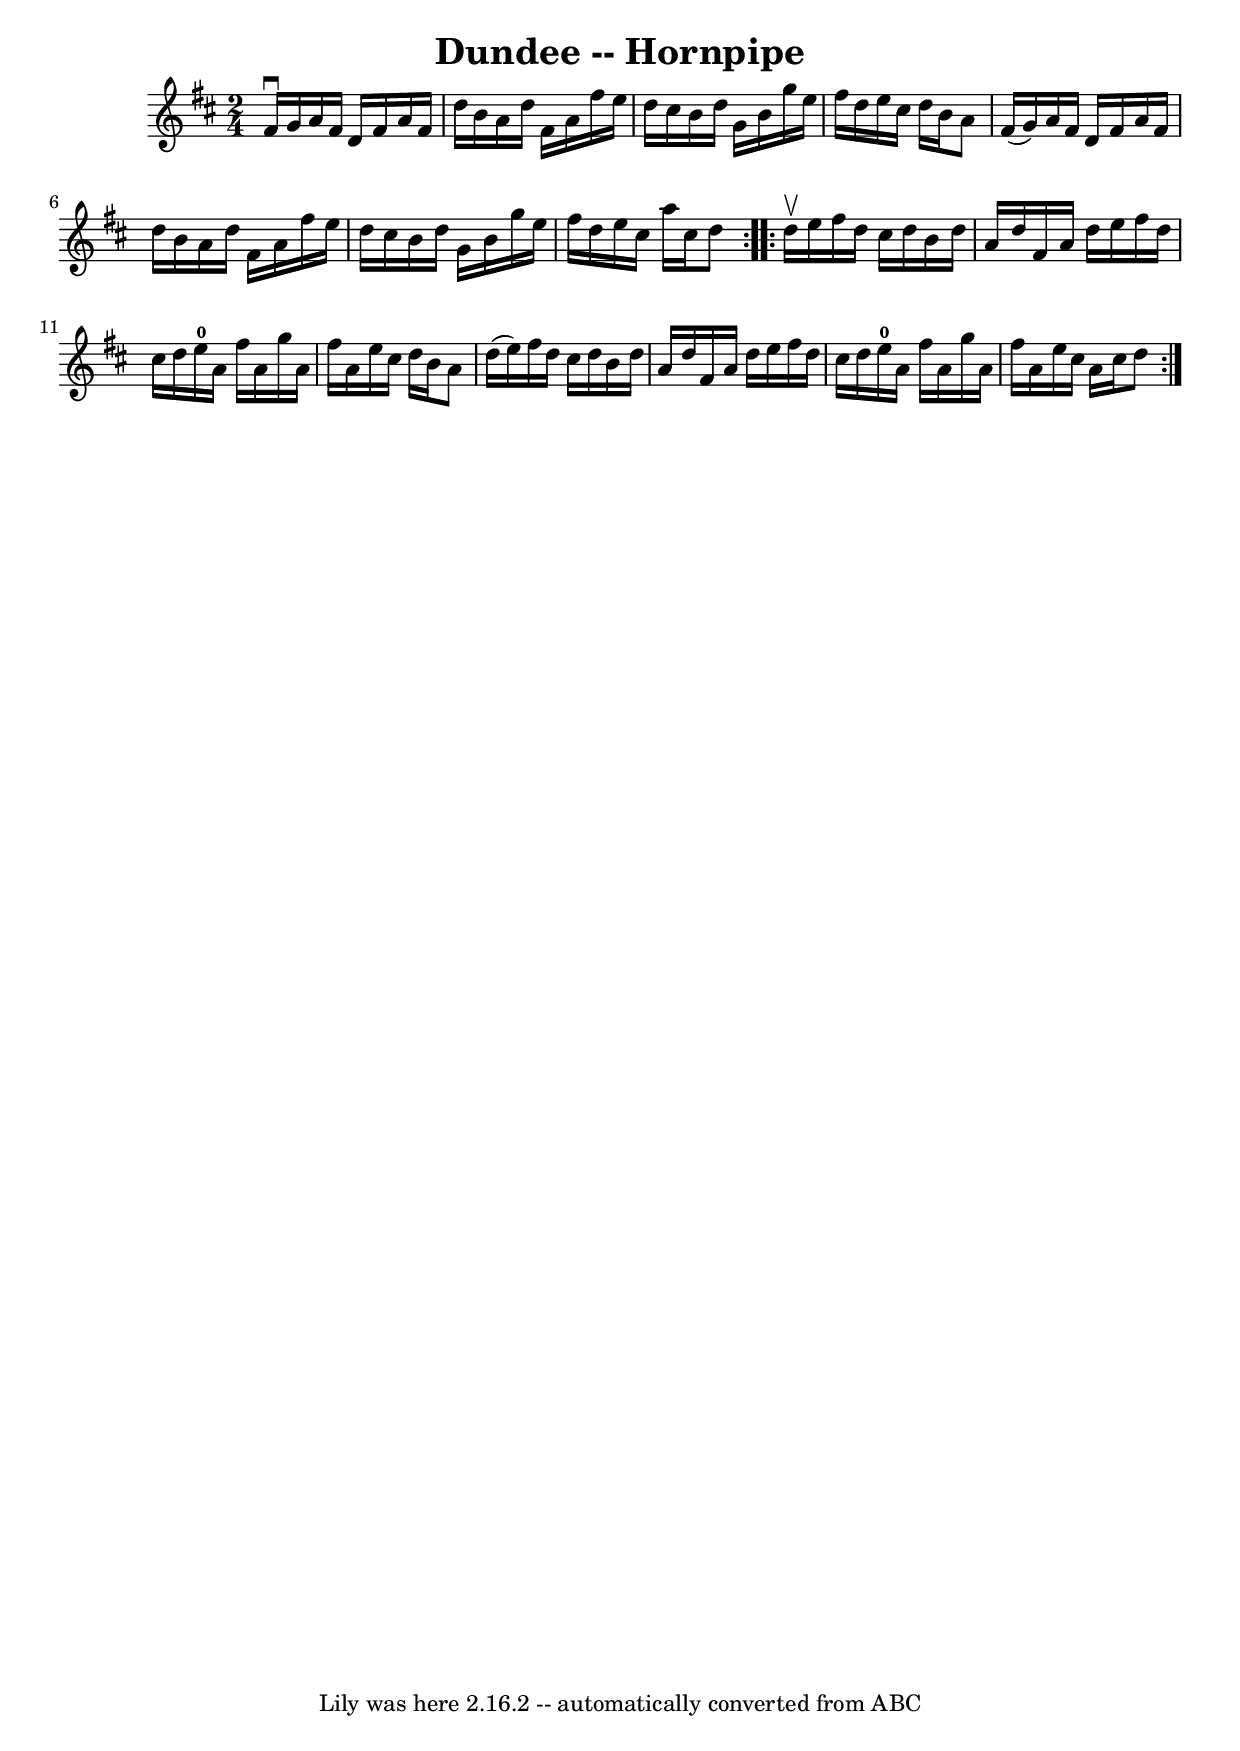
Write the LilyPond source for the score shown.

\version "2.16.2"
\include "Mammoth.ily"
\header {
  %% book = "Cole's 1000 Fiddle Tunes"
  crossRefNumber = "1"
  footnotes = ""
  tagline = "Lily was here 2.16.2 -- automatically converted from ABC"
  title = "Dundee -- Hornpipe"

}
voicedefault =  {



  \repeat volta 2 {

    \time 2/4 
    \key d \major
 fis'16^\downbow g'16  |
    a'16 fis'16    
    d'16 fis'16 a'16 fis'16 d''16 b'16  |
    a'16 d''16    
    fis'16 a'16 fis''16 e''16 d''16 cis''16  |
    b'16    
    d''16 g'16 b'16 g''16 e''16 fis''16 d''16  |
    e''16   
    cis''16 d''16 b'16 a'8 fis'16 (g'16) |
    a'16    
    fis'16 d'16 fis'16 a'16 fis'16 d''16 b'16  |
    a'16    
    d''16 fis'16 a'16 fis''16 e''16 d''16 cis''16  |
    
    b'16 d''16 g'16 b'16 g''16 e''16 fis''16 d''16  |
    
    e''16 cis''16 a''16 cis''16 d''8  
  }     
  \repeat volta 2 {
    d''16 
    ^\upbow e''16  |
    fis''16 d''16 cis''16 d''16 b'16    
    d''16 a'16 d''16  |
    fis'16 a'16 d''16 e''16 fis''16  
    d''16 cis''16 d''16  |
    e''16-0 a'16 fis''16 a'16    
    g''16 a'16 fis''16 a'16  |
    e''16 cis''16 d''16 b'16  
    a'8 d''16 (e''16) |
    fis''16 d''16 cis''16 d''16  
    b'16 d''16 a'16 d''16  |
    fis'16 a'16 d''16 e''16   
    fis''16 d''16 cis''16 d''16  |
    e''16-0 a'16 fis''16  
    a'16 g''16 a'16 fis''16 a'16  |
    e''16 cis''16 a'16 
    cis''16 d''8  
  }   

}

\score{
  <<

    \context Staff="default"
    {
      \voicedefault 
      
    }

  >>
  \layout {
    
  }
  \midi {
  }

}
